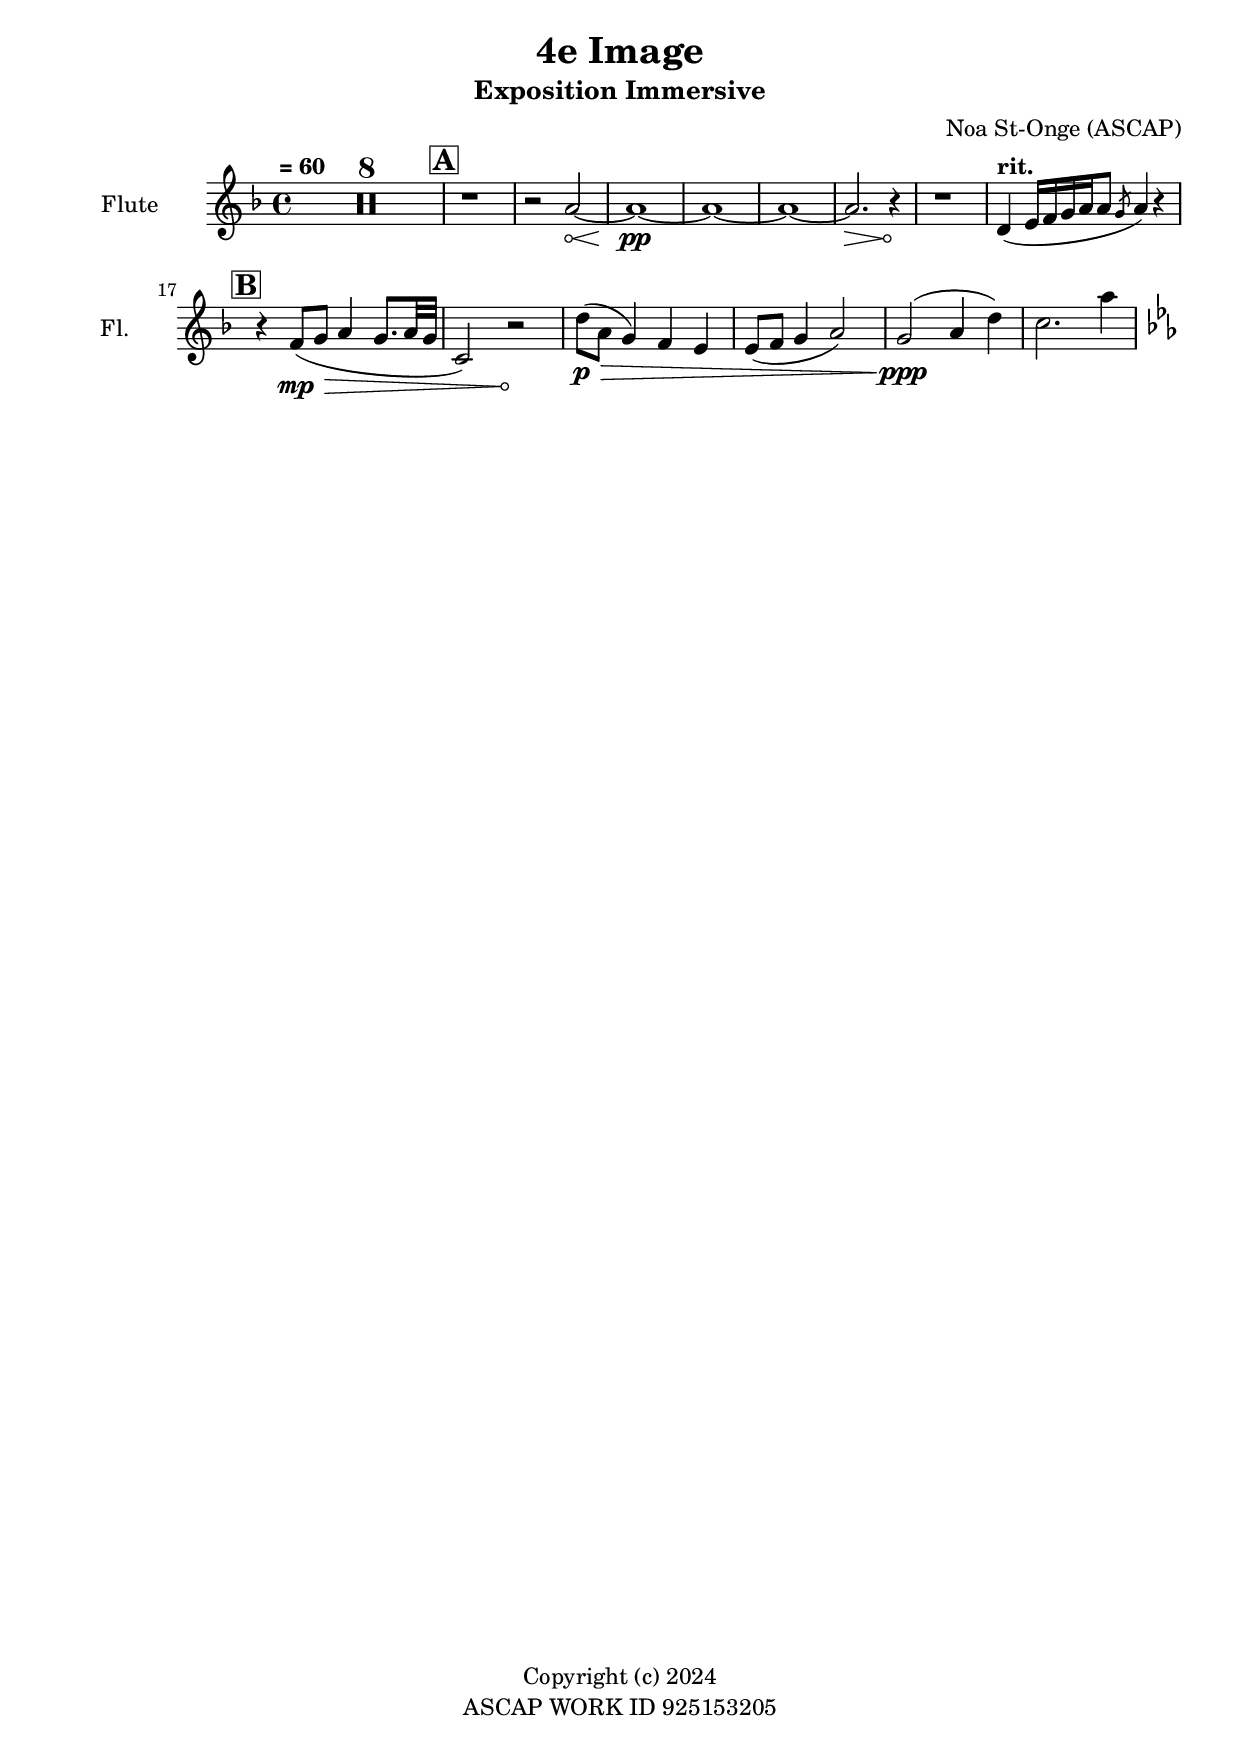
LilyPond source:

flute = \relative c'' {
  \time 4/4
  \tempo " = 60"
  \key f \major

  \set Score.rehearsalMarkFormatter = #format-mark-box-alphabet

  % Music follows here.
  \override Hairpin.circled-tip = ##t
  \compressMMRests { R1*8 } \mark \default r1 r2
  a2\< ~ a1\!\pp ~ a1 ~ a1 ~ a2.\> r4\! r1

  \tempo \markup { "rit. " } d,4 (e16 [f16 g16 a16 a8] \slashedGrace g8 a4*1/2) r4

  \mark \default %B
  r4 f8(\mp\> g8 a4 g8. a32 g32 c,2) r2\!

  \override Hairpin.circled-tip = ##f
  d'8(\p\> a8 g4) f4 e4
  e8( f8 g4 a2)
  g2(\!\ppp a4 d4)
  c2. a'4

  \key ees \major

}

flutePart = \new Staff \with {
  instrumentName = "Flute"
  shortInstrumentName = "Fl."
  midiInstrument = "flute"
} \flute

\book {
  \bookOutputName "Flute"
  \header {
  title = "4e Image"
  subtitle = "Exposition Immersive"
  composer = "Noa St-Onge (ASCAP)"
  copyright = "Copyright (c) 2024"
  % Remove default LilyPond tagline
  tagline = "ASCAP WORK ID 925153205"
}
  \score {
    <<
      \flutePart
    >>
    \layout {
      indent = 25
      short-indent = 20
    }

    \midi {
      \tempo 4=60
    }
  }
}